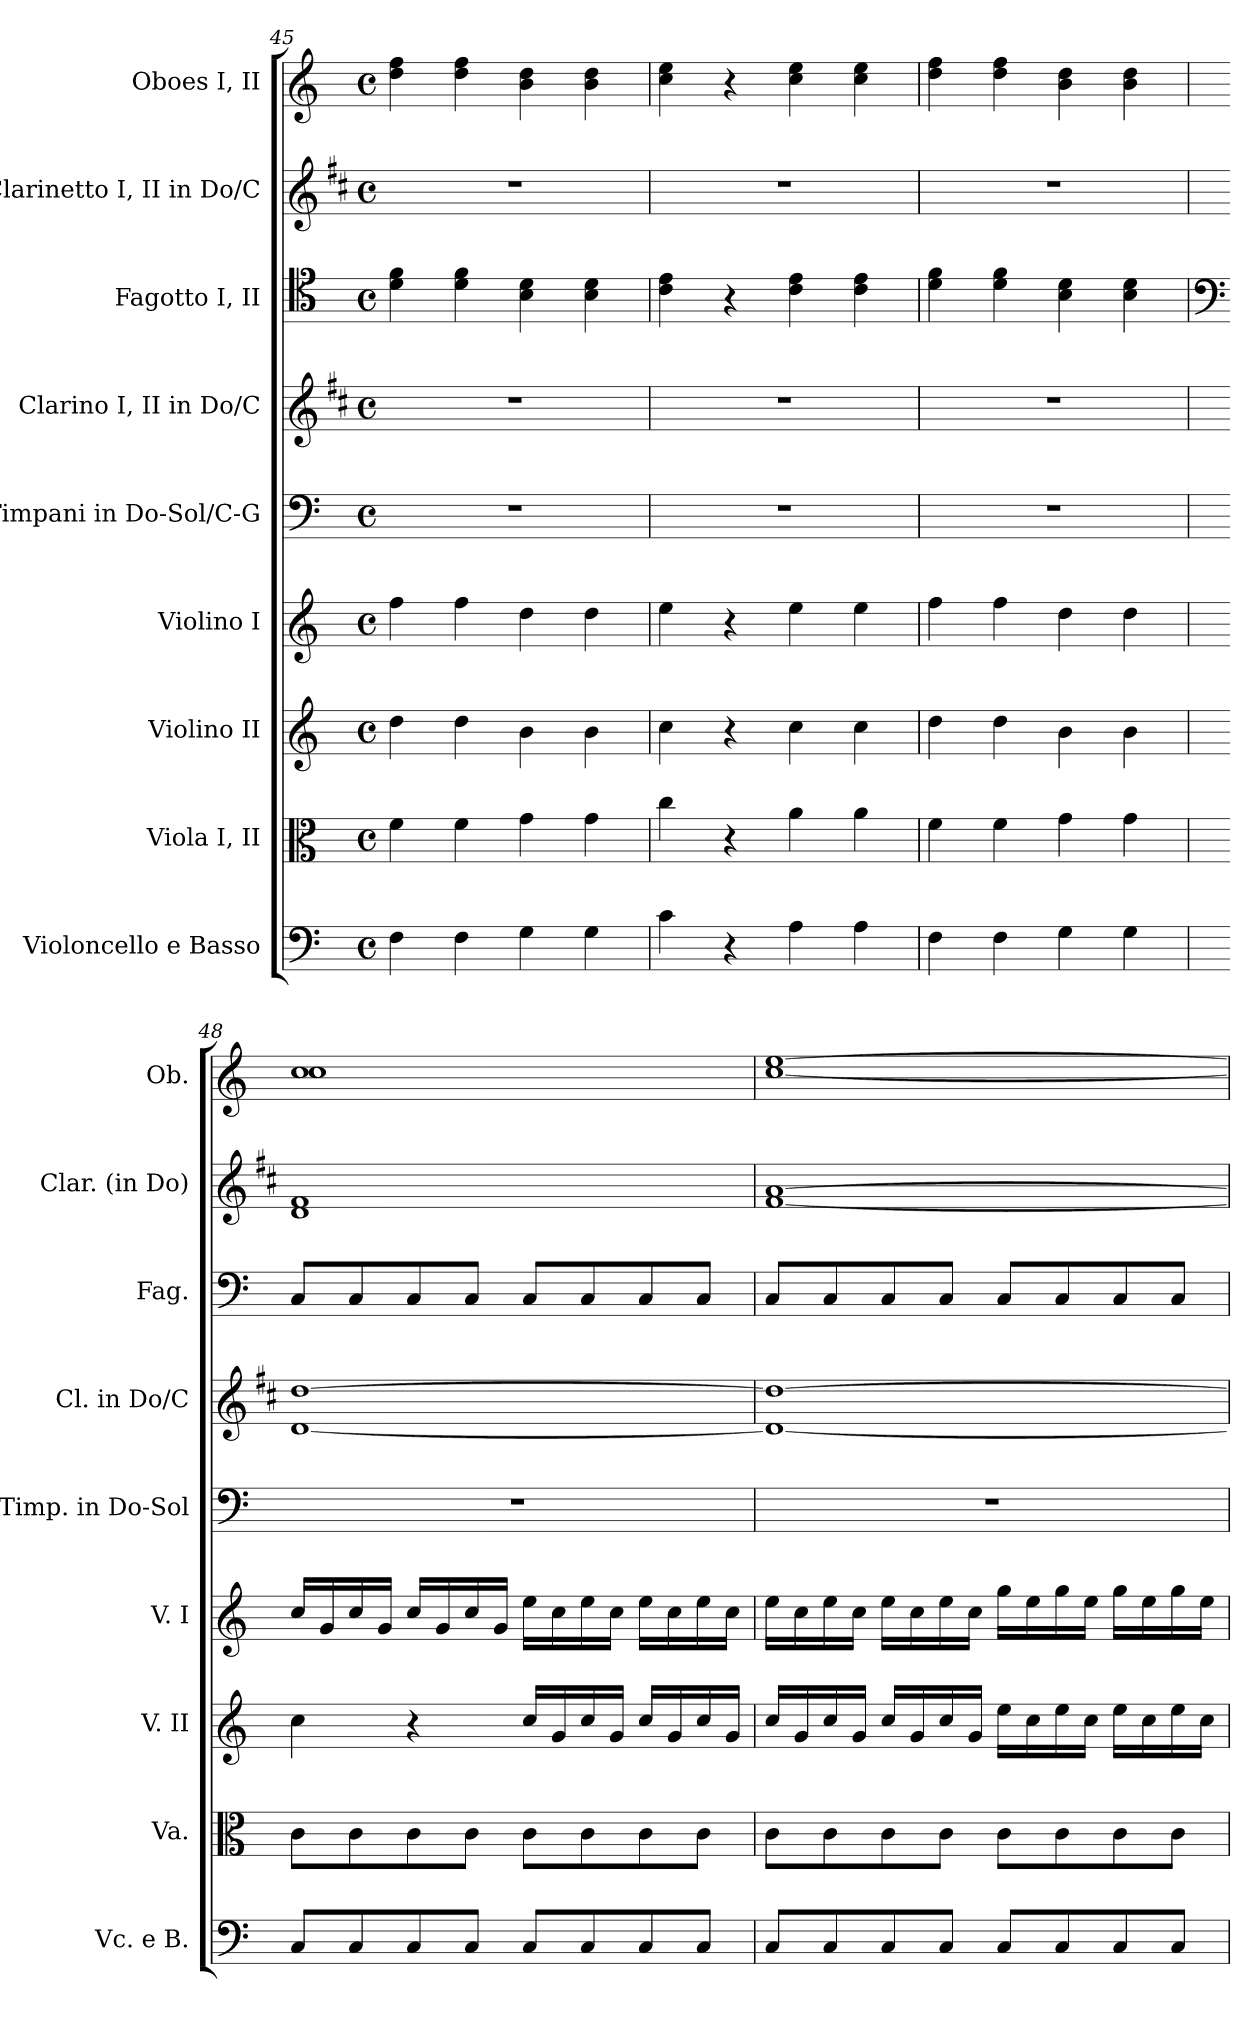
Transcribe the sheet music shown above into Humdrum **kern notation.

**kern	**kern	**kern	**kern	**kern	**kern	**kern	**kern	**kern
*part9	*part8	*part7	*part6	*part5	*part4	*part3	*part2	*part1
*staff9	*staff8	*staff7	*staff6	*staff5	*staff4	*staff3	*staff2	*staff1
*I"Violoncello e Basso	*I"Viola I, II	*I"Violino II	*I"Violino I	*I"Timpani in Do-Sol/C-G	*I"Clarino I, II in Do/C	*I"Fagotto I, II	*I"Clarinetto I, II in Do/C	*I"Oboes I, II
*I'Vc. e B.	*I'Va.	*I'V. II	*I'V. I	*I'Timp. in Do-Sol	*I'Cl. in Do/C	*I'Fag.	*I'Clar. (in Do)	*I'Ob.
*clefF4	*clefC3	*clefG2	*clefG2	*clefF4	*clefG2	*clefC4	*clefG2	*clefG2
*	*	*	*	*	*ITrd1c2	*	*ITrd1c2	*
*k[]	*k[]	*k[]	*k[]	*k[]	*k[]	*k[]	*k[]	*k[]
*M4/4	*M4/4	*M4/4	*M4/4	*M4/4	*M4/4	*M4/4	*M4/4	*M4/4
*met(c)	*met(c)	*met(c)	*met(c)	*met(c)	*met(c)	*met(c)	*met(c)	*met(c)
=45	=45	=45	=45	=45	=45	=45	=45	=45
4Fi\	4fi\	4ddj\	4ffi\	1r	1r	4dj\ 4fi\	1r	4ddj\ 4ffi\
4Fi\	4fi\	4ddj\	4ffi\	.	.	4dj\ 4fi\	.	4ddj\ 4ffi\
4Gj\	4gj\	4bi\	4ddZ\	.	.	4Bi\ 4dZ\	.	4bi\ 4ddZ\
4Gj\	4gj\	4bi\	4ddZ\	.	.	4Bi\ 4dZ\	.	4bi\ 4ddZ\
=46	=46	=46	=46	=46	=46	=46	=46	=46
4cj\	4ccj\	4ccj\	4eei\	1r	1r	4cj\ 4ei\	1r	4ccj\ 4eei\
4r	4r	4r	4r	.	.	4r	.	4r
4Aj\	4aj\	4cci\	4eeZ\	.	.	4ci\ 4eZ\	.	4cci\ 4eeZ\
4Aj\	4aj\	4cci\	4eeZ\	.	.	4ci\ 4eZ\	.	4cci\ 4eeZ\
!!LO:PB:g=z
=47	=47	=47	=47	=47	=47	=47	=47	=47
4Fi\	4fi\	4ddj\	4ffi\	1r	1r	4dj\ 4fi\	1r	4ddj\ 4ffi\
4Fi\	4fi\	4ddj\	4ffi\	.	.	4dj\ 4fi\	.	4ddj\ 4ffi\
4Gj\	4gj\	4bi\	4ddZ\	.	.	4Bi\ 4dZ\	.	4bi\ 4ddZ\
4Gj\	4gj\	4bi\	4ddZ\	.	.	4Bi\ 4dZ\	.	4bi\ 4ddZ\
=48	=48	=48	=48	=48	=48	=48	=48	=48
*	*	*	*	*	*	*clefF4	*	*
*	*	*	*	*	*	*	*	*^
8Cj/L	8cj\L	4ccj\	16ccj/LL	1r	[1cj [1ccj	8Cj/L	1cj 1ei	1ccj	1ccj
.	.	.	16g/	.	.	.	.	.	.
8C/	8c\	.	16cc/	.	.	8C/	.	.	.
.	.	.	16g/JJ	.	.	.	.	.	.
8C/	8c\	4r	16cc/LL	.	.	8C/	.	.	.
.	.	.	16g/	.	.	.	.	.	.
8C/J	8c\J	.	16cc/	.	.	8C/J	.	.	.
.	.	.	16g/JJ	.	.	.	.	.	.
8C/L	8c\L	16cc/LL	16ee\LL	.	.	8C/L	.	.	.
.	.	16g/	16cc\	.	.	.	.	.	.
8C/	8c\	16cc/	16ee\	.	.	8C/	.	.	.
.	.	16g/JJ	16cc\JJ	.	.	.	.	.	.
8C/	8c\	16cc/LL	16ee\LL	.	.	8C/	.	.	.
.	.	16g/	16cc\	.	.	.	.	.	.
8C/J	8c\J	16cc/	16ee\	.	.	8C/J	.	.	.
.	.	16g/JJ	16cc\JJ	.	.	.	.	.	.
*	*	*	*	*	*	*	*	*v	*v
=49	=49	=49	=49	=49	=49	=49	=49	=49
8Cj/L	8cj\L	16ccj/LL	16eei\LL	1r	1cj_ 1ccj_	8Cj/L	[1ei [1gZ	[1ccj [1eei
.	.	16g/	16cc\	.	.	.	.	.
8C/	8c\	16cc/	16ee\	.	.	8C/	.	.
.	.	16g/JJ	16cc\JJ	.	.	.	.	.
8C/	8c\	16cc/LL	16ee\LL	.	.	8C/	.	.
.	.	16g/	16cc\	.	.	.	.	.
8C/J	8c\J	16cc/	16ee\	.	.	8C/J	.	.
.	.	16g/JJ	16cc\JJ	.	.	.	.	.
8C/L	8c\L	16ee\LL	16gg\LL	.	.	8C/L	.	.
.	.	16cc\	16ee\	.	.	.	.	.
8C/	8c\	16ee\	16gg\	.	.	8C/	.	.
.	.	16cc\JJ	16ee\JJ	.	.	.	.	.
8C/	8c\	16ee\LL	16gg\LL	.	.	8C/	.	.
.	.	16cc\	16ee\	.	.	.	.	.
8C/J	8c\J	16ee\	16gg\	.	.	8C/J	.	.
.	.	16cc\JJ	16ee\JJ	.	.	.	.	.
=	=	=	=	=	=	=	=	=
*-	*-	*-	*-	*-	*-	*-	*-	*-
